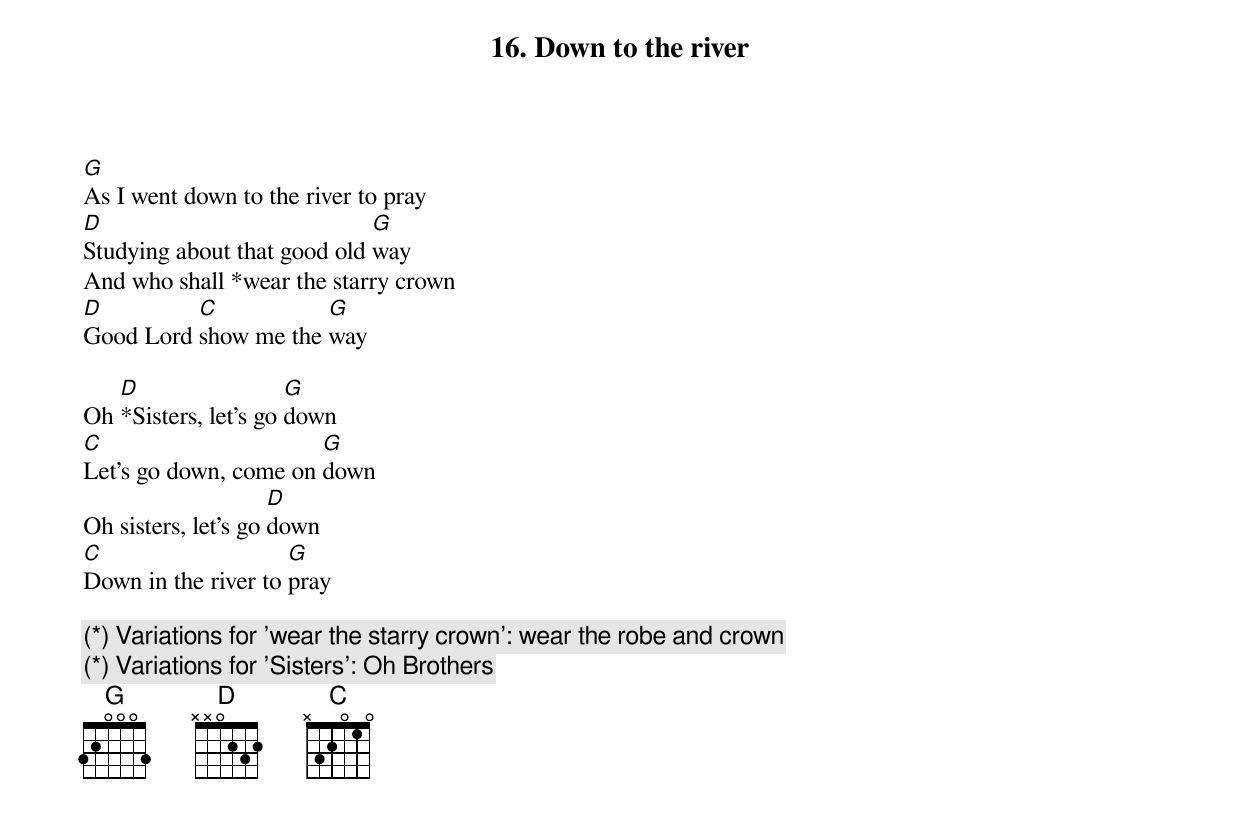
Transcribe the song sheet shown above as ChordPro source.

{title: 16. Down to the river}
[G]As I went down to the river to pray
[D]Studying about that good old [G]way
And who shall *wear the starry crown
[D]Good Lord [C]show me the [G]way

Oh [D]*Sisters, let's go [G]down
[C]Let's go down, come on [G]down
Oh sisters, let's go [D]down
[C]Down in the river to [G]pray

{c: (*) Variations for 'wear the starry crown': wear the robe and crown }
{c: (*) Variations for 'Sisters': Oh Brothers }
